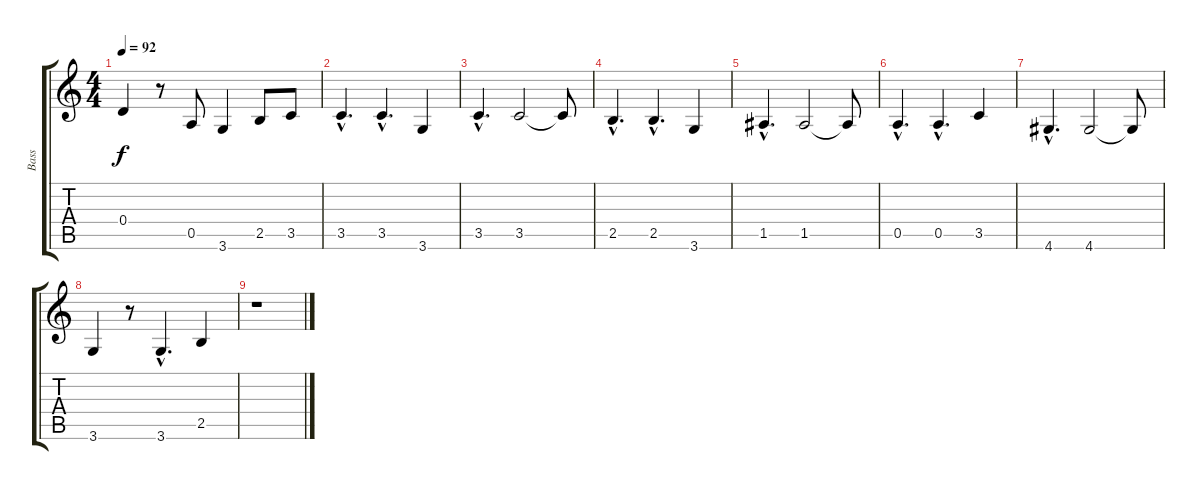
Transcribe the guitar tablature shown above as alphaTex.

\track ("Bass" "Bass") {instrument acousticbass}
\staff {score tabs}
\tuning (E4 B3 G3 D3 A2 E2) {hide}
\ts (4 4)
\tempo 92
\clef g2
\ks c
0.4.4{dy f} r.8 0.5.8 3.6.4 2.5.8 3.5.8 |
3.5{hac}.4{d} 3.5{hac}.4{d} 3.6.4 |
3.5{hac}.4{d} 3.5.2 3.5{t}.8 |
2.5{hac}.4{d} 2.5{hac}.4{d} 3.6.4 |
1.5{hac}.4{d} 1.5.2 1.5{t}.8 |
0.5{hac}.4{d} 0.5{hac}.4{d} 3.5.4 |
4.6{hac}.4{d} 4.6.2 4.6{t}.8 |
3.6.4 r.8 3.6{hac}.4{d} 2.5.4 |
r.1
